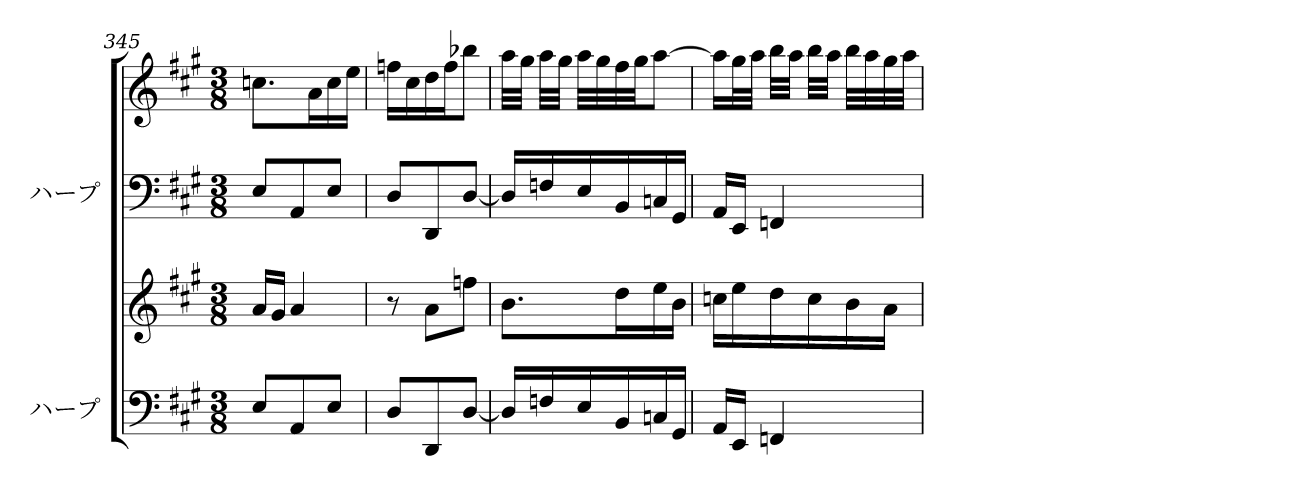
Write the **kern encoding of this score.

**kern	**kern	**kern	**kern
*part2	*part2	*part1	*part1
*staff4	*staff3	*staff2	*staff1
*I"ハープ	*	*I"ハープ	*
*clefF4	*clefG2	*clefF4	*clefG2
*k[f#c#g#]	*k[f#c#g#]	*k[f#c#g#]	*k[f#c#g#]
*M3/8	*M3/8	*M3/8	*M3/8
=345	=345	=345	=345
8E/L	16a/LL	8E/L	8.ccn\L
.	16g#/JJ	.	.
8AA/	4a/	8AA/	.
.	.	.	16a\L
8E/J	.	8E/J	16cc\
.	.	.	16ee\JJ
=346	=346	=346	=346
8D/L	8r	8D/L	16ffn\LL
.	.	.	16cc#\
8DD/	8a\L	8DD/	16dd\
.	.	.	16ff\J
[8D/J	8ffn\J	[8D/J	8bb-X\J
=347	=347	=347	=347
16D/LL]	8.b\L	16D/LL]	32aa\LLL
.	.	.	32gg#\JJJ
16Fn/	.	16Fn/	32aa\LLL
.	.	.	32gg#\JJJ
16E/	.	16E/	32aa\LLL
.	.	.	32gg#\
16BB/	16dd\L	16BB/	32ff#\
.	.	.	32gg#\JJ
16Cn/	16ee\	16Cn/	[8aa\J
16GG#/JJ	16b\JJ	16GG#/JJ	.
!!LO:PB:g=z
=348	=348	=348	=348
16AA/LL	16ccn\LL	16AA/LL	16aa\LL]
16EE/JJ	16ee\	16EE/JJ	32gg#\L
.	.	.	32aa\JJJ
4FFn/	16dd\	4FFn/	32bb\LLL
.	.	.	32aa\JJJ
.	16cc\	.	32bb\LLL
.	.	.	32aa\JJJ
.	16b\	.	32bb\LLL
.	.	.	32aa\
.	16a\JJ	.	32gg#\
.	.	.	32aa\JJJ
=	=	=	=
*-	*-	*-	*-
